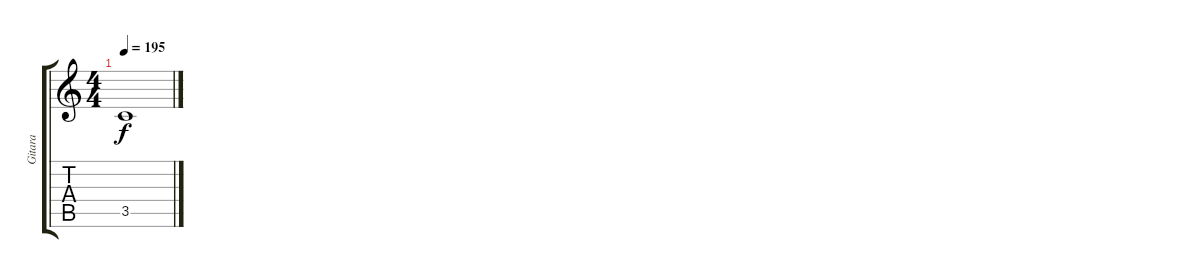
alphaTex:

\track ("Gitara" "Gitara") {instrument acousticguitarsteel}
\staff {score tabs}
\tuning (E4 B3 G3 D3 A2 E2) {hide}
\ts (4 4)
\tempo 195
\clef g2
\ks c
3.5.1{dy f}
